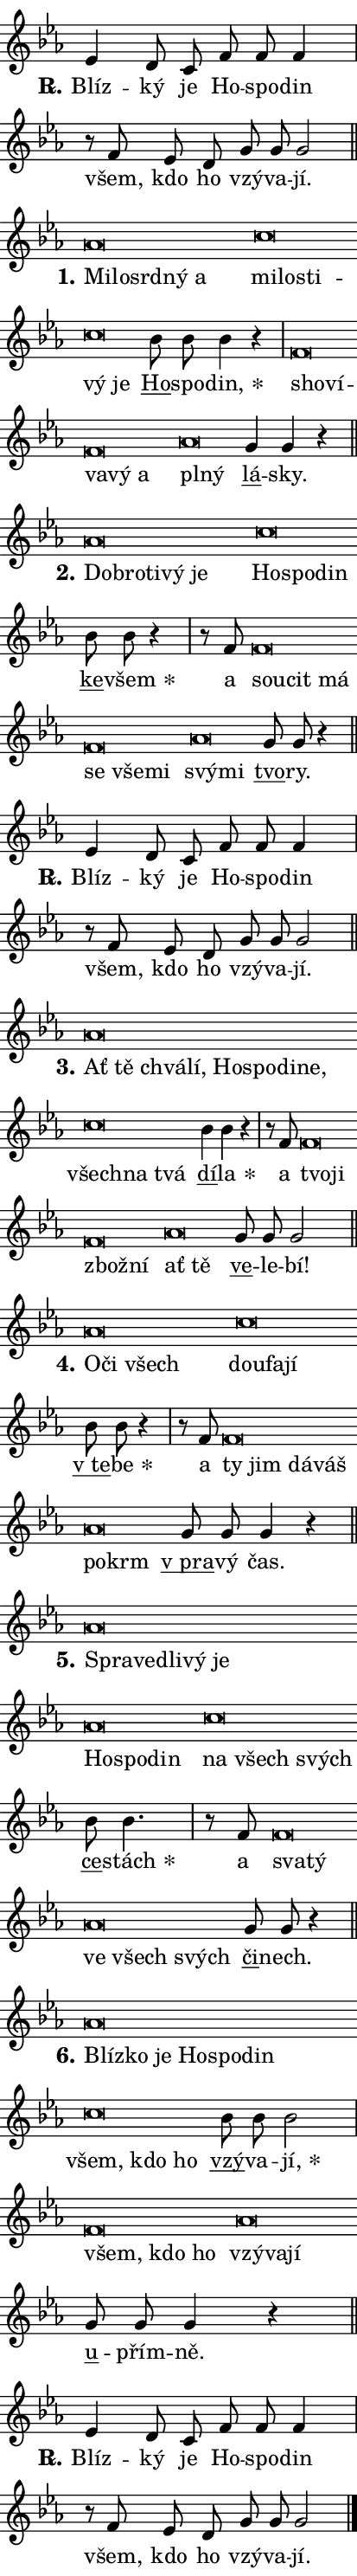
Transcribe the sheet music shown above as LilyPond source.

\version "2.22.1"
\header { tagline = "" }
\paper {
  indent = 0\cm
  top-margin = 0\cm
  right-margin = 0\cm
  bottom-margin = 0\cm
  left-margin = 0\cm
  paper-width = 7\cm
  page-breaking = #ly:one-page-breaking
  system-system-spacing.basic-distance = #11
  score-system-spacing.basic-distance = #11
  ragged-last = ##f
}


%% Author: Thomas Morley
%% https://lists.gnu.org/archive/html/lilypond-user/2020-05/msg00002.html
#(define (line-position grob)
"Returns position of @var[grob} in current system:
   @code{'start}, if at first time-step
   @code{'end}, if at last time-step
   @code{'middle} otherwise
"
  (let* ((col (ly:item-get-column grob))
         (ln (ly:grob-object col 'left-neighbor))
         (rn (ly:grob-object col 'right-neighbor))
         (col-to-check-left (if (ly:grob? ln) ln col))
         (col-to-check-right (if (ly:grob? rn) rn col))
         (break-dir-left
           (and
             (ly:grob-property col-to-check-left 'non-musical #f)
             (ly:item-break-dir col-to-check-left)))
         (break-dir-right
           (and
             (ly:grob-property col-to-check-right 'non-musical #f)
             (ly:item-break-dir col-to-check-right))))
        (cond ((eqv? 1 break-dir-left) 'start)
              ((eqv? -1 break-dir-right) 'end)
              (else 'middle))))

#(define (tranparent-at-line-position vctor)
  (lambda (grob)
  "Relying on @code{line-position} select the relevant enry from @var{vctor}.
Used to determine transparency,"
    (case (line-position grob)
      ((end) (not (vector-ref vctor 0)))
      ((middle) (not (vector-ref vctor 1)))
      ((start) (not (vector-ref vctor 2))))))

noteHeadBreakVisibility =
#(define-music-function (break-visibility)(vector?)
"Makes @code{NoteHead}s transparent relying on @var{break-visibility}"
#{
  \override NoteHead.transparent =
    #(tranparent-at-line-position break-visibility)
#})

#(define delete-ledgers-for-transparent-note-heads
  (lambda (grob)
    "Reads whether a @code{NoteHead} is transparent.
If so this @code{NoteHead} is removed from @code{'note-heads} from
@var{grob}, which is supposed to be @code{LedgerLineSpanner}.
As a result ledgers are not printed for this @code{NoteHead}"
    (let* ((nhds-array (ly:grob-object grob 'note-heads))
           (nhds-list
             (if (ly:grob-array? nhds-array)
                 (ly:grob-array->list nhds-array)
                 '()))
           ;; Relies on the transparent-property being done before
           ;; Staff.LedgerLineSpanner.after-line-breaking is executed.
           ;; This is fragile ...
           (to-keep
             (remove
               (lambda (nhd)
                 (ly:grob-property nhd 'transparent #f))
               nhds-list)))
      ;; TODO find a better method to iterate over grob-arrays, similiar
      ;; to filter/remove etc for lists
      ;; For now rebuilt from scratch
      (set! (ly:grob-object grob 'note-heads)  '())
      (for-each
        (lambda (nhd)
          (ly:pointer-group-interface::add-grob grob 'note-heads nhd))
        to-keep))))

hideNotes = {
  \noteHeadBreakVisibility #begin-of-line-visible
}
unHideNotes = {
  \noteHeadBreakVisibility #all-visible
}

% work-around for resetting accidentals
% https://lilypond.org/doc/v2.23/Documentation/notation/displaying-rhythms#unmetered-music
cadenzaMeasure = {
  \cadenzaOff
  \partial 1024 s1024
  \cadenzaOn
}

#(define-markup-command (accent layout props text) (markup?)
  "Underline accented syllable"
  (interpret-markup layout props
    #{\markup \override #'(offset . 4.3) \underline { #text }#}))

responsum = \markup \concat {
  "R" \hspace #-1.05 \path #0.1 #'((moveto 0 0.07) (lineto 0.9 0.8)) \hspace #0.05 "."
}

\layout {
    \context {
        \Staff
        \remove "Time_signature_engraver"
        \override LedgerLineSpanner.after-line-breaking = #delete-ledgers-for-transparent-note-heads
    }
    \context {
        \Voice {
            \override NoteHead.output-attributes = #'((class . "notehead"))
            \override Hairpin.height = #0.55
        }
    }
    \context {
        \Lyrics {
            \override StanzaNumber.output-attributes = #'((class . "stanzanumber"))
            \override LyricSpace.minimum-distance = #0.9
            \override LyricText.font-name = #"TeX Gyre Schola"
            \override LyricText.font-size = 1
            \override StanzaNumber.font-name = #"TeX Gyre Schola Bold"
            \override StanzaNumber.font-size = 1
        }
    }
}

% magnetic-lyrics.ily
%
%   written by
%     Jean Abou Samra <jean@abou-samra.fr>
%     Werner Lemberg <wl@gnu.org>
%
%   adapted by
%     Jiri Hon <jiri.hon@gmail.com>
%
% Version 2022-Apr-15

% https://www.mail-archive.com/lilypond-user@gnu.org/msg149350.html

#(define (Left_hyphen_pointer_engraver context)
   "Collect syllable-hyphen-syllable occurrences in lyrics and store
them in properties.  This engraver only looks to the left.  For
example, if the lyrics input is @code{foo -- bar}, it does the
following.

@itemize @bullet
@item
Set the @code{text} property of the @code{LyricHyphen} grob between
@q{foo} and @q{bar} to @code{foo}.

@item
Set the @code{left-hyphen} property of the @code{LyricText} grob with
text @q{foo} to the @code{LyricHyphen} grob between @q{foo} and
@q{bar}.
@end itemize

Use this auxiliary engraver in combination with the
@code{lyric-@/text::@/apply-@/magnetic-@/offset!} hook."
   (let ((hyphen #f)
         (text #f))
     (make-engraver
      (acknowledgers
       ((lyric-syllable-interface engraver grob source-engraver)
        (set! text grob)))
      (end-acknowledgers
       ((lyric-hyphen-interface engraver grob source-engraver)
        ;(when (not (grob::has-interface grob 'lyric-space-interface))
          (set! hyphen grob)));)
      ((stop-translation-timestep engraver)
       (when (and text hyphen)
         (ly:grob-set-object! text 'left-hyphen hyphen))
       (set! text #f)
       (set! hyphen #f)))))

#(define (lyric-text::apply-magnetic-offset! grob)
   "If the space between two syllables is less than the value in
property @code{LyricText@/.details@/.squash-threshold}, move the right
syllable to the left so that it gets concatenated with the left
syllable.

Use this function as a hook for
@code{LyricText@/.after-@/line-@/breaking} if the
@code{Left_@/hyphen_@/pointer_@/engraver} is active."
   (let ((hyphen (ly:grob-object grob 'left-hyphen #f)))
     (when hyphen
       (let ((left-text (ly:spanner-bound hyphen LEFT)))
         (when (grob::has-interface left-text 'lyric-syllable-interface)
           (let* ((common (ly:grob-common-refpoint grob left-text X))
                  (this-x-ext (ly:grob-extent grob common X))
                  (left-x-ext
                   (begin
                     ;; Trigger magnetism for left-text.
                     (ly:grob-property left-text 'after-line-breaking)
                     (ly:grob-extent left-text common X)))
                  ;; `delta` is the gap width between two syllables.
                  (delta (- (interval-start this-x-ext)
                            (interval-end left-x-ext)))
                  (details (ly:grob-property grob 'details))
                  (threshold (assoc-get 'squash-threshold details 0.2)))
             (when (< delta threshold)
               (let* (;; We have to manipulate the input text so that
                      ;; ligatures crossing syllable boundaries are not
                      ;; disabled.  For languages based on the Latin
                      ;; script this is essentially a beautification.
                      ;; However, for non-Western scripts it can be a
                      ;; necessity.
                      (lt (ly:grob-property left-text 'text))
                      (rt (ly:grob-property grob 'text))
                      (is-space (grob::has-interface hyphen 'lyric-space-interface))
                      (space (if is-space " " ""))
                      (space-markup (grob-interpret-markup grob " "))
                      (space-size (interval-length (ly:stencil-extent space-markup X)))
                      (extra-delta (if is-space space-size 0))
                      ;; Append new syllable.
                      (ltrt-space (if (and (string? lt) (string? rt))
                                (string-append lt space rt)
                                (make-concat-markup (list lt space rt))))
                      ;; Right-align `ltrt` to the right side.
                      (ltrt-space-markup (grob-interpret-markup
                               grob
                               (make-translate-markup
                                (cons (interval-length this-x-ext) 0)
                                (make-right-align-markup ltrt-space)))))
                 (begin
                   ;; Don't print `left-text`.
                   (ly:grob-set-property! left-text 'stencil #f)
                   ;; Set text and stencil (which holds all collected
                   ;; syllables so far) and shift it to the left.
                   (ly:grob-set-property! grob 'text ltrt-space)
                   (ly:grob-set-property! grob 'stencil ltrt-space-markup)
                   (ly:grob-translate-axis! grob (- (- delta extra-delta)) X))))))))))


#(define (lyric-hyphen::displace-bounds-first grob)
   ;; Make very sure this callback isn't triggered too early.
   (let ((left (ly:spanner-bound grob LEFT))
         (right (ly:spanner-bound grob RIGHT)))
     (ly:grob-property left 'after-line-breaking)
     (ly:grob-property right 'after-line-breaking)
     (ly:lyric-hyphen::print grob)))

squashThreshold = #0.4

\layout {
  \context {
    \Lyrics
    \consists #Left_hyphen_pointer_engraver
    \override LyricText.after-line-breaking =
      #lyric-text::apply-magnetic-offset!
    \override LyricHyphen.stencil = #lyric-hyphen::displace-bounds-first
    \override LyricText.details.squash-threshold = \squashThreshold
    \override LyricHyphen.minimum-distance = 0
    \override LyricHyphen.minimum-length = \squashThreshold
  }
}

squash = \override LyricText.details.squash-threshold = 9999
unSquash = \override LyricText.details.squash-threshold = \squashThreshold

left = \override LyricText.self-alignment-X = #LEFT
unLeft = \revert LyricText.self-alignment-X

starOffset = #(lambda (grob) 
                (let ((x_offset (ly:self-alignment-interface::aligned-on-x-parent grob)))
                  (if (= x_offset 0) 0 (+ x_offset 1.2))))

star = #(define-music-function (syllable)(string?)
"Append star separator at the end of a syllable"
#{
  \once \override LyricText.X-offset = #starOffset
  \lyricmode { \markup {
    #syllable
    \override #'((font-name . "TeX Gyre Schola Bold")) \hspace #0.2 \lower #0.65 \larger "*"
  } }
#})

starAccent = #(define-music-function (syllable)(string?)
"Append star separator at the end of a syllable and make accent"
#{
  \once \override LyricText.X-offset = #starOffset
  \lyricmode { \markup {
    \accent #syllable
    \override #'((font-name . "TeX Gyre Schola Bold")) \hspace #0.2 \lower #0.65 \larger "*"
  } }
#})

breath = #(define-music-function (syllable)(string?)
"Append breathing indicator at the end of a syllable"
#{
  \lyricmode { \markup { #syllable "+" } }
#})

optionalBreath = #(define-music-function (syllable)(string?)
"Append optional breathing indicator at the end of a syllable"
#{
  \lyricmode { \markup { #syllable "(+)" } }
#})


\score {
    <<
        \new Voice = "melody" { \cadenzaOn \key es \major \relative { es'4 d8 c f f f4 \cadenzaMeasure \bar "|" r8 f es d \bar "" g g g2 \cadenzaMeasure \bar "||" \break }
\relative { as'\breve*1/16 \hideNotes \breve*1/16 \bar "" \breve*1/16 \bar "" \breve*1/16 \breve*1/16 \bar "" \unHideNotes c\breve*1/16 \hideNotes \breve*1/16 \bar "" \breve*1/16 \bar "" \breve*1/16 \breve*1/16 \bar "" \unHideNotes \bar "" bes8 bes bes4 r \cadenzaMeasure \bar "|" f\breve*1/16 \hideNotes \breve*1/16 \bar "" \breve*1/16 \bar "" \breve*1/16 \breve*1/16 \bar "" \unHideNotes as\breve*1/16 \hideNotes \breve*1/16 \bar "" \unHideNotes \bar "" g4 g r \cadenzaMeasure \bar "||" \break }
\relative { as'\breve*1/16 \hideNotes \breve*1/16 \bar "" \breve*1/16 \bar "" \breve*1/16 \breve*1/16 \bar "" \unHideNotes c\breve*1/16 \hideNotes \breve*1/16 \breve*1/16 \bar "" \unHideNotes \bar "" bes8 bes r4 \cadenzaMeasure \bar "|" r8 f8 f\breve*1/16 \hideNotes \breve*1/16 \bar "" \breve*1/16 \bar "" \breve*1/16 \bar "" \breve*1/16 \breve*1/16 \bar "" \unHideNotes as\breve*1/16 \hideNotes \breve*1/16 \bar "" \unHideNotes \bar "" g8 g r4 \cadenzaMeasure \bar "||" \break }
\relative { es'4 d8 c f f f4 \cadenzaMeasure \bar "|" r8 f es d \bar "" g g g2 \cadenzaMeasure \bar "||" \break }
\relative { as'\breve*1/16 \hideNotes \breve*1/16 \bar "" \breve*1/16 \bar "" \breve*1/16 \bar "" \breve*1/16 \bar "" \breve*1/16 \bar "" \breve*1/16 \breve*1/16 \bar "" \unHideNotes c\breve*1/16 \hideNotes \breve*1/16 \breve*1/16 \bar "" \unHideNotes \bar "" bes4 bes r \cadenzaMeasure \bar "|" r8 f8 f\breve*1/16 \hideNotes \breve*1/16 \bar "" \breve*1/16 \breve*1/16 \bar "" \unHideNotes as\breve*1/16 \hideNotes \breve*1/16 \bar "" \unHideNotes \bar "" g8 g g2 \cadenzaMeasure \bar "||" \break }
\relative { as'\breve*1/16 \hideNotes \breve*1/16 \breve*1/16 \bar "" \unHideNotes c\breve*1/16 \hideNotes \breve*1/16 \breve*1/16 \bar "" \unHideNotes \bar "" bes8 bes r4 \cadenzaMeasure \bar "|" r8 f8 f\breve*1/16 \hideNotes \breve*1/16 \bar "" \breve*1/16 \breve*1/16 \bar "" \unHideNotes as\breve*1/16 \hideNotes \breve*1/16 \bar "" \unHideNotes \bar "" g8 g g4 r \cadenzaMeasure \bar "||" \break }
\relative { as'\breve*1/16 \hideNotes \breve*1/16 \bar "" \breve*1/16 \bar "" \breve*1/16 \bar "" \breve*1/16 \bar "" \breve*1/16 \bar "" \breve*1/16 \breve*1/16 \bar "" \unHideNotes c\breve*1/16 \hideNotes \breve*1/16 \breve*1/16 \bar "" \unHideNotes \bar "" bes8 bes4. \cadenzaMeasure \bar "|" r8 f8 f\breve*1/16 \hideNotes \breve*1/16 \bar "" \unHideNotes as\breve*1/16 \hideNotes \breve*1/16 \breve*1/16 \bar "" \unHideNotes \bar "" g8 g r4 \cadenzaMeasure \bar "||" \break }
\relative { as'\breve*1/16 \hideNotes \breve*1/16 \bar "" \breve*1/16 \bar "" \breve*1/16 \bar "" \breve*1/16 \breve*1/16 \bar "" \unHideNotes c\breve*1/16 \hideNotes \breve*1/16 \breve*1/16 \bar "" \unHideNotes \bar "" bes8 bes bes2 \cadenzaMeasure \bar "|" f\breve*1/16 \hideNotes \breve*1/16 \breve*1/16 \bar "" \unHideNotes as\breve*1/16 \hideNotes \breve*1/16 \breve*1/16 \bar "" \unHideNotes \bar "" g8 g g4 r \cadenzaMeasure \bar "||" \break }
\relative { es'4 d8 c f f f4 \cadenzaMeasure \bar "|" r8 f es d \bar "" g g g2 \cadenzaMeasure \bar "||" \break } \bar "|." }
        \new Lyrics \lyricsto "melody" { \lyricmode { \set stanza = \responsum
Blíz -- ký je Ho -- spo -- din všem, kdo ho vzý -- va -- jí.
\set stanza = "1."
\left Mi -- \squash lo -- srd -- ný a \left \unLeft \unSquash mi -- \squash lo -- sti -- vý je \unLeft \unSquash \markup \accent Ho -- spo -- \star din, \left sho -- \squash ví -- va -- vý a \left \unLeft \unSquash pl -- \squash ný \unLeft \unSquash \markup \accent lá -- sky.
\set stanza = "2."
\left Dob -- \squash ro -- ti -- vý je \left \unLeft \unSquash Ho -- \squash spo -- din \unLeft \unSquash \markup \accent ke -- \star všem a \left sou -- \squash cit má se vše -- mi \left \unLeft \unSquash svý -- \squash mi \unLeft \unSquash \markup \accent tvo -- ry.
\set stanza = \responsum
Blíz -- ký je Ho -- spo -- din všem, kdo ho vzý -- va -- jí.
\set stanza = "3."
\left Ať \squash tě chvá -- lí, Ho -- spo -- di -- ne, \left \unLeft \unSquash všech -- \squash na tvá \unLeft \unSquash \markup \accent dí -- \star la a \left tvo -- \squash ji zbož -- ní \left \unLeft \unSquash ať \squash tě \unLeft \unSquash \markup \accent ve -- le -- bí!
\set stanza = "4."
\left O -- \squash či všech \left \unLeft \unSquash dou -- \squash fa -- jí \unLeft \unSquash \markup \accent "v te" -- \star be a \left ty \squash jim dá -- váš \left \unLeft \unSquash po -- \squash krm \unLeft \unSquash \markup \accent "v pra" -- vý čas.
\set stanza = "5."
\left Spra -- \squash ve -- dli -- vý je Ho -- spo -- din \left \unLeft \unSquash na \squash všech svých \unLeft \unSquash \markup \accent ce -- \star stách a \left sva -- \squash tý \left \unLeft \unSquash ve \squash všech svých \unLeft \unSquash \markup \accent či -- nech.
\set stanza = "6."
\left Blíz -- \squash ko je Ho -- spo -- din \left \unLeft \unSquash všem, \squash kdo ho \unLeft \unSquash \markup \accent vzý -- va -- \star jí, \left všem, \squash kdo ho \left \unLeft \unSquash vzý -- \squash va -- jí \unLeft \unSquash \markup \accent u -- přím -- ně.
\set stanza = \responsum
Blíz -- ký je Ho -- spo -- din všem, kdo ho vzý -- va -- jí. } }
    >>
    \layout {}
}
